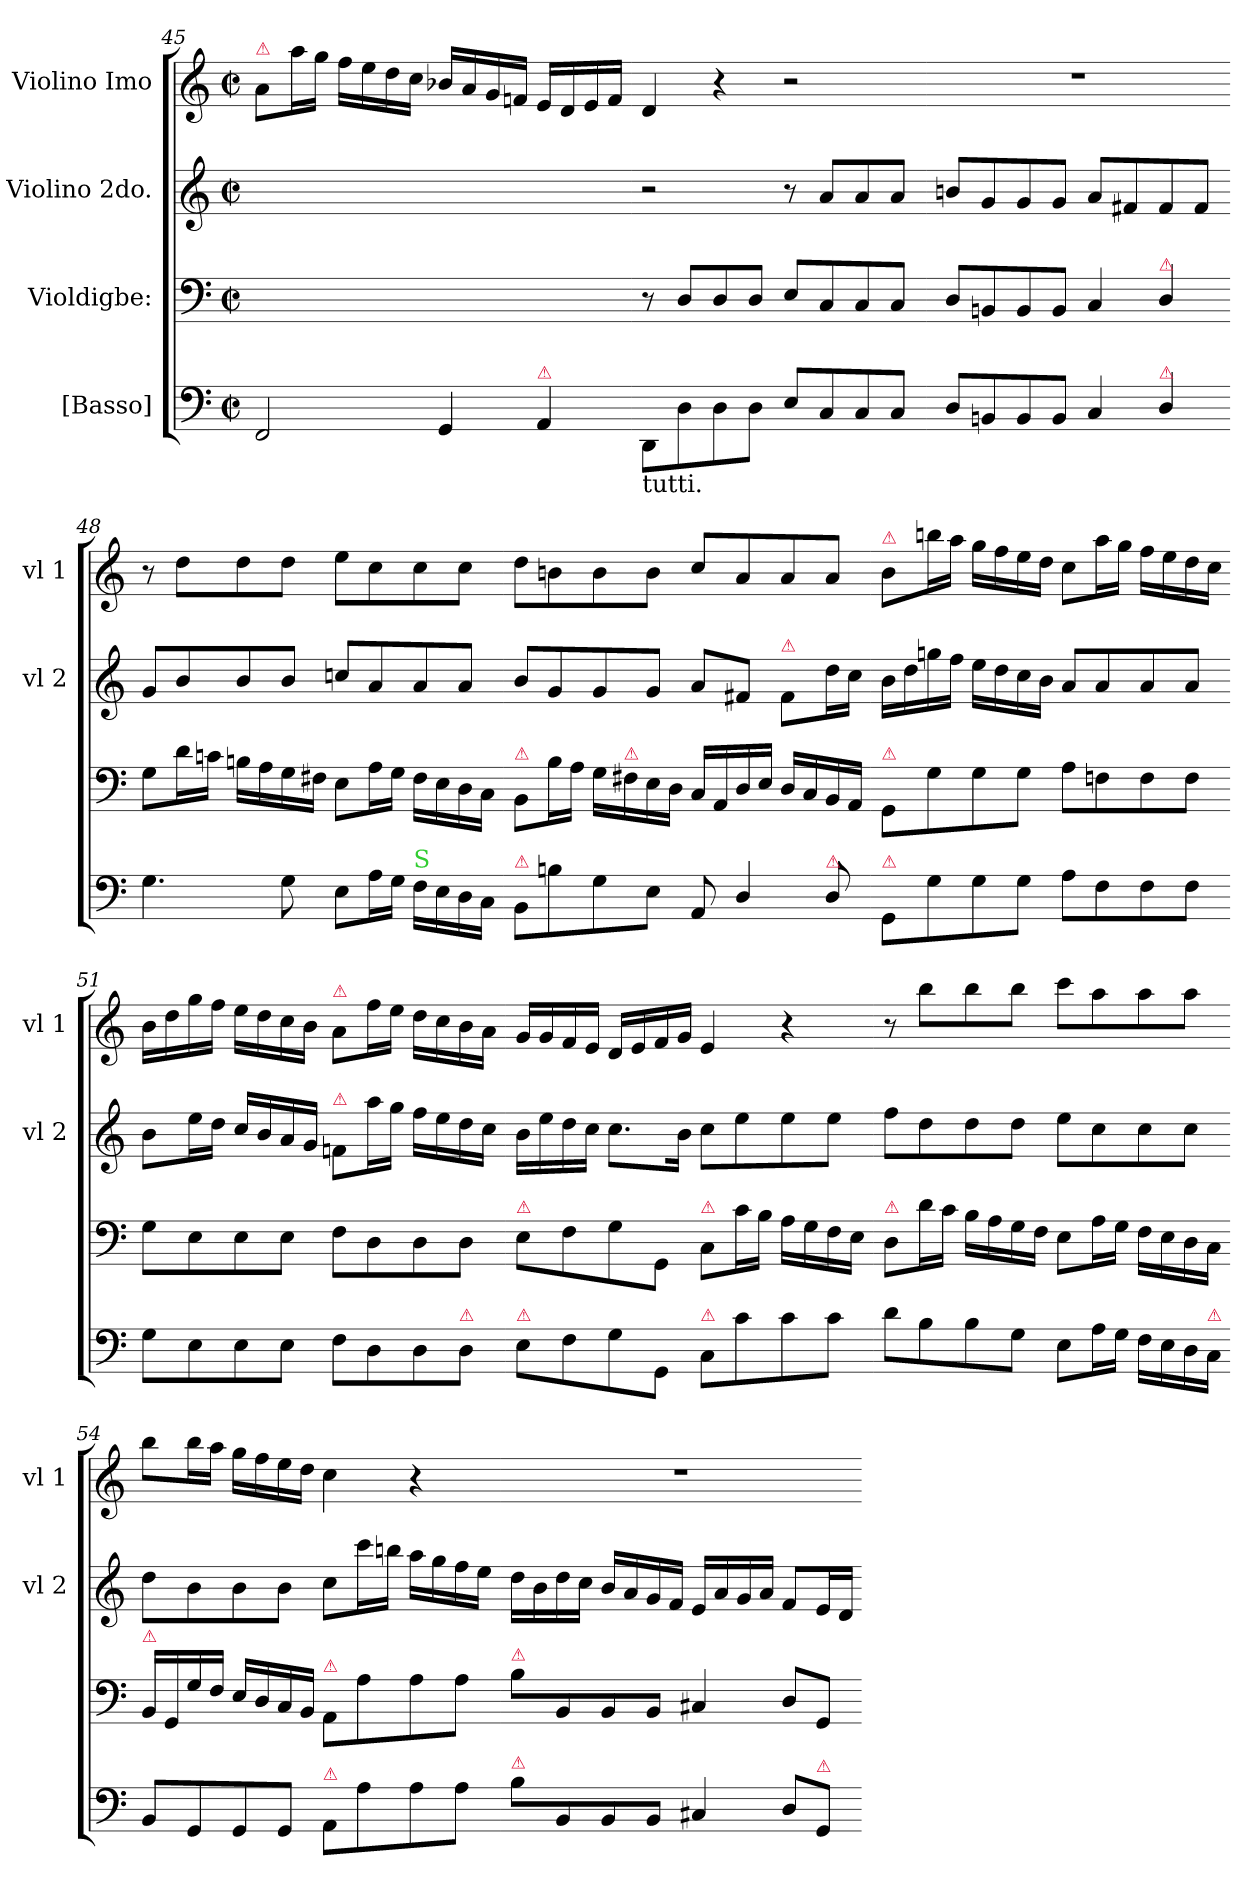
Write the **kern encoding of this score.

**kern	**kern	**kern	**kern
*part4	*part3	*part2	*part1
*staff4	*staff3	*staff2	*staff1
*I"[Basso]	*I"Violdigbe:	*I"Violino 2do.	*I"Violino Imo
*	*	*I'vl 2	*I'vl 1
*clefF4	*clefF4	*clefG2	*clefG2
*k[]	*k[]	*k[]	*k[]
*M2/2	*M2/2	*M2/2	*M2/2
*met(c|)	*met(c|)	*met(c|)	*met(c|)
=45	=45	=45	=45
!	!	!	!LO:TX:a:color=crimson:t=⚠
2FF/	1ryy	1ryy	8a/L
.	.	.	16aa\L
.	.	.	16gg\JJ
.	.	.	16ff\LL
.	.	.	16ee\
.	.	.	16dd\
.	.	.	16cc\JJ
4GG/	.	.	16b-X/LL
.	.	.	16a/
.	.	.	16g/
.	.	.	16fn/JJ
!LO:TX:a:color=crimson:t=⚠	!	!	!
4AA/	.	.	16e/LL
.	.	.	16d/
.	.	.	16e/
.	.	.	16f/JJ
=46-	=46-	=46-	=46-
!LO:TX:b:t=tutti.	!	!	!
8DD/L	8r	2r	4d/
8D\	8D/L	.	.
8D\	8D/	.	4r
8D\J	8D/J	.	.
8E/L	8E/L	8r	2r
8C/	8C/	8a/L	.
8C/	8C/	8a/	.
8C/J	8C/J	8a/J	.
=47-	=47-	=47-	=47-
8D/L	8D/L	8bn/L	1r
8BBn/	8BBn/	8g/	.
8BB/	8BB/	8g/	.
8BB/J	8BB/J	8g/J	.
4C/	4C/	8a/L	.
.	.	8f#X/	.
!	!LO:TX:a:color=crimson:t=⚠	!	!
!LO:TX:a:color=crimson:t=⚠	!	!	!
4D/	4D/	8f#/	.
.	.	8f#/J	.
=48-	=48-	=48-	=48-
4.G\	8G\L	8g/L	8r
.	16d\L	8b/	8dd\L
.	16cn\JJ	.	.
.	16Bn\LL	8b/	8dd\
.	16A\	.	.
8G\	16G\	8b/J	8dd\J
.	16F#X\JJ	.	.
8E\L	8E\L	8ccn/L	8ee\L
16A\L	16A\L	8a/	8cc\
16G\JJ	16G\JJ	.	.
!LO:TX:a:color=limegreen:t=S	!	!	!
16F\LL	16F#\LL	8a/	8cc\
16E\	16E\	.	.
16D\	16D\	8a/J	8cc\J
16C\JJ	16C\JJ	.	.
=49-	=49-	=49-	=49-
!	!LO:TX:a:color=crimson:t=⚠	!	!
!LO:TX:a:color=crimson:t=⚠	!	!	!
8BB/L	8BB/L	8b/L	8dd\L
8Bn\	16B\L	8g/	8bn\
.	16A\JJ	.	.
8G\	16G\LL	8g/	8b\
!	!LO:TX:a:color=crimson:t=⚠	!	!
.	16F#X\	.	.
8E\J	16E\	8g/J	8b\J
.	16D\JJ	.	.
8AA/	16C/LL	8a/L	8cc/L
.	16AA/	.	.
4D/	16D/	8f#X/J	8a/
.	16E/JJ	.	.
!	!	!LO:TX:a:color=crimson:t=⚠	!
.	16D/LL	8f#/L	8a/
.	16C/	.	.
!LO:TX:a:color=crimson:t=⚠	!	!	!
8D/	16BB/	16dd\L	8a/J
.	16AA/JJ	16cc\JJ	.
=50-	=50-	=50-	=50-
!	!	!	!LO:TX:a:color=crimson:t=⚠
!	!LO:TX:a:color=crimson:t=⚠	!	!
!LO:TX:a:color=crimson:t=⚠	!	!	!
8GG/L	8GG/L	16b\LL	8b/L
.	.	16dd\	.
8G\	8G\	16ggn\	16bbn\L
.	.	16ff\JJ	16aa\JJ
8G\	8G\	16ee\LL	16gg\LL
.	.	16dd\	16ff\
8G\J	8G\J	16cc\	16ee\
.	.	16b\JJ	16dd\JJ
8A\L	8A\L	8a/L	8cc\L
8F\	8Fn\	8a/	16aa\L
.	.	.	16gg\JJ
8F\	8F\	8a/	16ff\LL
.	.	.	16ee\
8F\J	8F\J	8a/J	16dd\
.	.	.	16cc\JJ
=51-	=51-	=51-	=51-
8G\L	8G\L	8b\L	16b\LL
.	.	.	16dd\
8E\	8E\	16ee\L	16gg\
.	.	16dd\JJ	16ff\JJ
8E\	8E\	16cc/LL	16ee\LL
.	.	16b/	16dd\
8E\J	8E\J	16a/	16cc\
.	.	16g/JJ	16b\JJ
!	!	!	!LO:TX:a:color=crimson:t=⚠
!	!	!LO:TX:a:color=crimson:t=⚠	!
8F\L	8F\L	8fn/L	8a/L
8D\	8D\	16aa\L	16ff\L
.	.	16gg\JJ	16ee\JJ
8D\	8D\	16ff\LL	16dd\LL
.	.	16ee\	16cc\
!LO:TX:a:color=crimson:t=⚠	!	!	!
8D\J	8D\J	16dd\	16b\
.	.	16cc\JJ	16a\JJ
=52-	=52-	=52-	=52-
!	!LO:TX:a:color=crimson:t=⚠	!	!
!LO:TX:a:color=crimson:t=⚠	!	!	!
8E\L	8E\L	16b\LL	16g/LL
.	.	16ee\	16g/
8F\	8F\	16dd\	16f/
.	.	16cc\JJ	16e/JJ
8G\	8G\	8.cc\L	16d/LL
.	.	.	16e/
8GG/J	8GG/J	.	16f/
.	.	16b\Jk	16g/JJ
!	!LO:TX:a:color=crimson:t=⚠	!	!
!LO:TX:a:color=crimson:t=⚠	!	!	!
8C/L	8C/L	8cc\L	4e/
8c\	16c\L	8ee\	.
.	16B\JJ	.	.
8c\	16A\LL	8ee\	4r
.	16G\	.	.
8c\J	16F\	8ee\J	.
.	16E\JJ	.	.
=53-	=53-	=53-	=53-
!	!LO:TX:a:color=crimson:t=⚠	!	!
8d\L	8D/L	8ff\L	8r
8B\	16d\L	8dd\	8bb\L
.	16c\JJ	.	.
8B\	16B\LL	8dd\	8bb\
.	16A\	.	.
8G\J	16G\	8dd\J	8bb\J
.	16F\JJ	.	.
8E\L	8E\L	8ee\L	8ccc\L
16A\L	16A\L	8cc\	8aa\
16G\JJ	16G\JJ	.	.
16F\LL	16F\LL	8cc\	8aa\
16E\	16E\	.	.
16D\	16D\	8cc\J	8aa\J
!LO:TX:a:color=crimson:t=⚠	!	!	!
16C\JJ	16C\JJ	.	.
=54-	=54-	=54-	=54-
!	!LO:TX:a:color=crimson:t=⚠	!	!
8BB/L	16BB/LL	8dd\L	8bb\L
.	16GG/	.	.
8GG/	16G\	8b\	16bb\L
.	16F\JJ	.	16aa\JJ
8GG/	16E/LL	8b\	16gg\LL
.	16D/	.	16ff\
8GG/J	16C/	8b\J	16ee\
.	16BB/JJ	.	16dd\JJ
!	!LO:TX:a:color=crimson:t=⚠	!	!
!LO:TX:a:color=crimson:t=⚠	!	!	!
8AA/L	8AA/L	8cc\L	4cc\
8A\	8A\	16ccc\L	.
.	.	16bbn\JJ	.
8A\	8A\	16aa\LL	4r
.	.	16gg\	.
8A\J	8A\J	16ff\	.
.	.	16ee\JJ	.
=55-	=55-	=55-	=55-
!	!LO:TX:a:color=crimson:t=⚠	!	!
!LO:TX:a:color=crimson:t=⚠	!	!	!
8B\L	8B\L	16dd\LL	1r
.	.	16b\	.
8BB/	8BB/	16dd\	.
.	.	16cc\JJ	.
8BB/	8BB/	16b/LL	.
.	.	16a/	.
8BB/J	8BB/J	16g/	.
.	.	16f/JJ	.
4C#X/	4C#X/	16e/LL	.
.	.	16a/	.
.	.	16g/	.
.	.	16a/JJ	.
8D/L	8D/L	8f/L	.
!LO:TX:a:color=crimson:t=⚠	!	!	!
8GG/J	8GG/J	16e/L	.
.	.	16d/JJ	.
=-	=-	=-	=-
*-	*-	*-	*-
